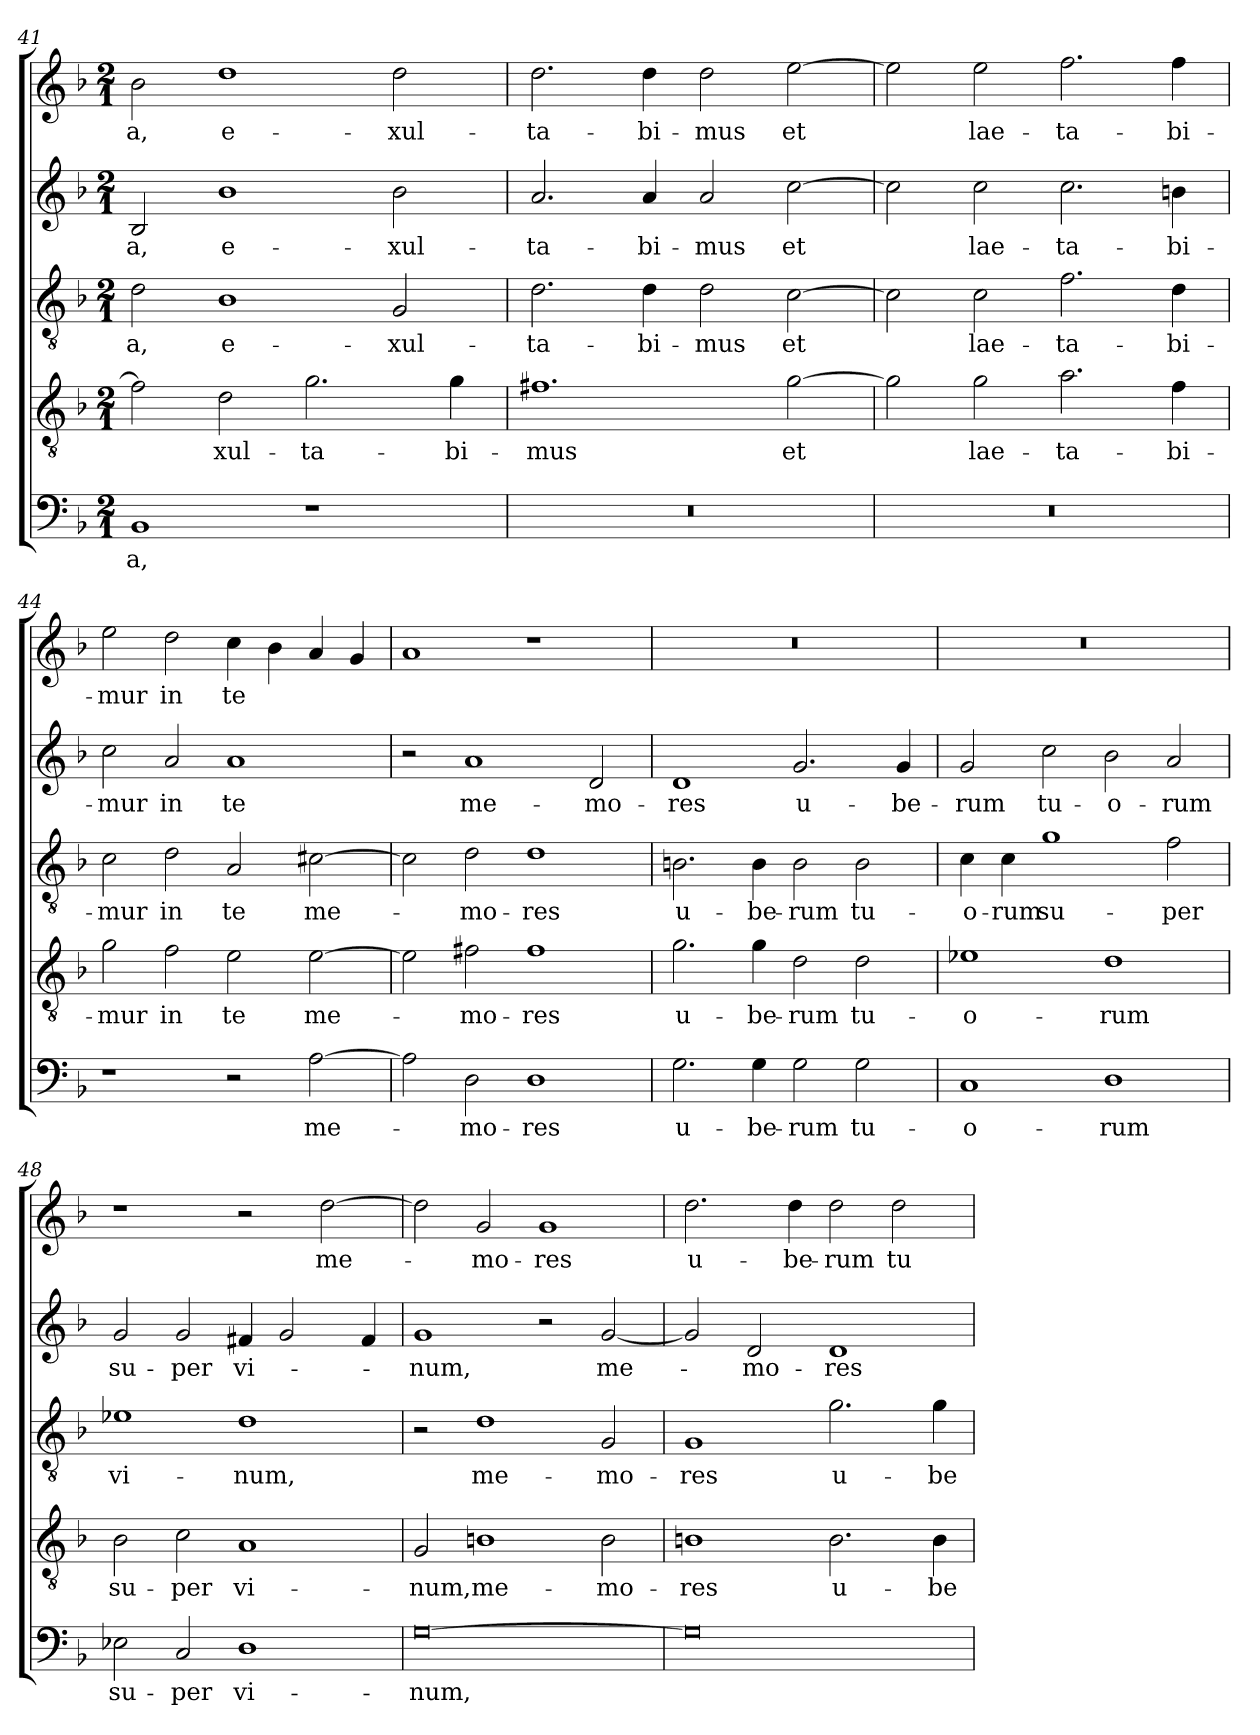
**kern	**text	**kern	**text	**kern	**text	**kern	**text	**kern	**text
*part5	*part5	*part4	*part4	*part3	*part3	*part2	*part2	*part1	*part1
*staff5	*staff5	*staff4	*staff4	*staff3	*staff3	*staff2	*staff2	*staff1	*staff1
*clefF4	*	*clefGv2	*	*clefGv2	*	*clefG2	*	*clefG2	*
*k[b-]	*	*k[b-]	*	*k[b-]	*	*k[b-]	*	*k[b-]	*
*F:	*	*F:	*	*F:	*	*F:	*	*F:	*
*M2/1	*	*M2/1	*	*M2/1	*	*M2/1	*	*M2/1	*
=41	=41	=41	=41	=41	=41	=41	=41	=41	=41
!	!LO:LY:b	!	!	!	!LO:LY:b	!	!LO:LY:b	!	!LO:LY:b
1BB-	-a,	2f\]	.	2d\	-a,	2B-/	-a,	2b-\	-a,
!	!	!	!LO:LY:b	!	!LO:LY:b	!	!LO:LY:b	!	!LO:LY:b
.	.	2d\	-xul-	1B-	e-	1b-	e-	1dd	e-
!	!	!	!LO:LY:b	!	!	!	!	!	!
1r	.	2.g\	-ta-	.	.	.	.	.	.
!	!	!	!	!	!LO:LY:b	!	!LO:LY:b	!	!LO:LY:b
.	.	.	.	2G/	-xul-	2b-\	-xul-	2dd\	-xul-
!	!	!	!LO:LY:b	!	!	!	!	!	!
.	.	4g\	-bi-	.	.	.	.	.	.
=42	=42	=42	=42	=42	=42	=42	=42	=42	=42
!	!	!	!LO:LY:b	!	!LO:LY:b	!	!LO:LY:b	!	!LO:LY:b
0r	.	1.f#X	-mus	2.d\	-ta-	2.a/	-ta-	2.dd\	-ta-
!	!	!	!	!	!LO:LY:b	!	!LO:LY:b	!	!LO:LY:b
.	.	.	.	4d\	-bi-	4a/	-bi-	4dd\	-bi-
!	!	!	!	!	!LO:LY:b	!	!LO:LY:b	!	!LO:LY:b
.	.	.	.	2d\	-mus	2a/	-mus	2dd\	-mus
!	!	!	!LO:LY:b	!	!LO:LY:b	!	!LO:LY:b	!	!LO:LY:b
.	.	[2g\	et	[2c\	et	[2cc\	et	[2ee\	et
!!LO:LB:g=z
=43	=43	=43	=43	=43	=43	=43	=43	=43	=43
0r	.	2g\]	.	2c\]	.	2cc\]	.	2ee\]	.
!	!	!	!LO:LY:b	!	!LO:LY:b	!	!LO:LY:b	!	!LO:LY:b
.	.	2g\	lae-	2c\	lae-	2cc\	lae-	2ee\	lae-
!	!	!	!LO:LY:b	!	!LO:LY:b	!	!LO:LY:b	!	!LO:LY:b
.	.	2.a\	-ta-	2.f\	-ta-	2.cc\	-ta-	2.ff\	-ta-
!	!	!	!LO:LY:b	!	!LO:LY:b	!	!LO:LY:b	!	!LO:LY:b
.	.	4f\	-bi-	4d\	-bi-	4bn\	-bi-	4ff\	-bi-
=44	=44	=44	=44	=44	=44	=44	=44	=44	=44
!	!	!	!LO:LY:b	!	!LO:LY:b	!	!LO:LY:b	!	!LO:LY:b
1r	.	2g\	-mur	2c\	-mur	2cc\	-mur	2ee\	-mur
!	!	!	!LO:LY:b	!	!LO:LY:b	!	!LO:LY:b	!	!LO:LY:b
.	.	2f\	in	2d\	in	2a/	in	2dd\	in
!	!	!	!LO:LY:b	!	!LO:LY:b	!	!LO:LY:b	!	!LO:LY:b
2r	.	2e\	te	2A/	te	1a	te	4cc\	te
.	.	.	.	.	.	.	.	4b-\	.
!	!LO:LY:b	!	!LO:LY:b	!	!LO:LY:b	!	!	!	!
[2A\	me-	[2e\	me-	[2c#X\	me-	.	.	4a/	.
.	.	.	.	.	.	.	.	4g/	.
=45	=45	=45	=45	=45	=45	=45	=45	=45	=45
2A\]	.	2e\]	.	2c#\]	.	2r	.	1a	.
!	!LO:LY:b	!	!LO:LY:b	!	!LO:LY:b	!	!LO:LY:b	!	!
2D\	-mo-	2f#X\	-mo-	2d\	-mo-	1a	me-	.	.
!	!LO:LY:b	!	!LO:LY:b	!	!LO:LY:b	!	!	!	!
1D	-res	1f#	-res	1d	-res	.	.	1r	.
!	!	!	!	!	!	!	!LO:LY:b	!	!
.	.	.	.	.	.	2d/	-mo-	.	.
=46	=46	=46	=46	=46	=46	=46	=46	=46	=46
!	!LO:LY:b	!	!LO:LY:b	!	!LO:LY:b	!	!LO:LY:b	!	!
2.G\	u-	2.g\	u-	2.Bn\	u-	1d	-res	0r	.
!	!LO:LY:b	!	!LO:LY:b	!	!LO:LY:b	!	!	!	!
4G\	-be-	4g\	-be-	4B\	-be-	.	.	.	.
!	!LO:LY:b	!	!LO:LY:b	!	!LO:LY:b	!	!LO:LY:b	!	!
2G\	-rum	2d\	-rum	2B\	-rum	2.g/	u-	.	.
!	!LO:LY:b	!	!LO:LY:b	!	!LO:LY:b	!	!	!	!
2G\	tu-	2d\	tu-	2B\	tu-	.	.	.	.
!	!	!	!	!	!	!	!LO:LY:b	!	!
.	.	.	.	.	.	4g/	-be-	.	.
=47	=47	=47	=47	=47	=47	=47	=47	=47	=47
!	!LO:LY:b	!	!LO:LY:b	!	!LO:LY:b	!	!LO:LY:b	!	!
1C	-o-	1e-X	-o-	4c\	-o-	2g/	-rum	0r	.
!	!	!	!	!	!LO:LY:b	!	!	!	!
.	.	.	.	4c\	-rum	.	.	.	.
!	!	!	!	!	!LO:LY:b	!	!LO:LY:b	!	!
.	.	.	.	1g	su-	2cc\	tu-	.	.
!	!LO:LY:b	!	!LO:LY:b	!	!	!	!LO:LY:b	!	!
1D	-rum	1d	-rum	.	.	2b-\	-o-	.	.
!	!	!	!	!	!LO:LY:b	!	!LO:LY:b	!	!
.	.	.	.	2f\	-per	2a/	-rum	.	.
=48	=48	=48	=48	=48	=48	=48	=48	=48	=48
!	!LO:LY:b	!	!LO:LY:b	!	!LO:LY:b	!	!LO:LY:b	!	!
2E-X\	su-	2B-\	su-	1e-X	vi-	2g/	su-	1r	.
!	!LO:LY:b	!	!LO:LY:b	!	!	!	!LO:LY:b	!	!
2C/	-per	2c\	-per	.	.	2g/	-per	.	.
!	!LO:LY:b	!	!LO:LY:b	!	!LO:LY:b	!	!LO:LY:b	!	!
1D	vi-	1A	vi-	1d	-num,	4f#X/	vi-	2r	.
.	.	.	.	.	.	2g/	.	.	.
!	!	!	!	!	!	!	!	!	!LO:LY:b
.	.	.	.	.	.	.	.	[2dd\	me-
.	.	.	.	.	.	4f#/	.	.	.
!!LO:PB:g=z
=49	=49	=49	=49	=49	=49	=49	=49	=49	=49
!	!LO:LY:b	!	!LO:LY:b	!	!	!	!LO:LY:b	!	!
[0G	-num,	2G/	-num,	2r	.	1g	-num,	2dd\]	.
!	!	!	!LO:LY:b	!	!LO:LY:b	!	!	!	!LO:LY:b
.	.	1Bn	me-	1d	me-	.	.	2g/	-mo-
!	!	!	!	!	!	!	!	!	!LO:LY:b
.	.	.	.	.	.	2r	.	1g	-res
!	!	!	!LO:LY:b	!	!LO:LY:b	!	!LO:LY:b	!	!
.	.	2B\	-mo-	2G/	-mo-	[2g/	me-	.	.
=50	=50	=50	=50	=50	=50	=50	=50	=50	=50
!	!	!	!LO:LY:b	!	!LO:LY:b	!	!	!	!LO:LY:b
0G]	.	1Bn	-res	1G	-res	2g/]	.	2.dd\	u-
!	!	!	!	!	!	!	!LO:LY:b	!	!
.	.	.	.	.	.	2d/	-mo-	.	.
!	!	!	!	!	!	!	!	!	!LO:LY:b
.	.	.	.	.	.	.	.	4dd\	-be-
!	!	!	!LO:LY:b	!	!LO:LY:b	!	!LO:LY:b	!	!LO:LY:b
.	.	2.B\	u-	2.g\	u-	1d	-res	2dd\	-rum
!	!	!	!	!	!	!	!	!	!LO:LY:b
.	.	.	.	.	.	.	.	2dd\	tu-
!	!	!	!LO:LY:b	!	!LO:LY:b	!	!	!	!
.	.	4B\	-be-	4g\	-be-	.	.	.	.
=	=	=	=	=	=	=	=	=	=
*-	*-	*-	*-	*-	*-	*-	*-	*-	*-
